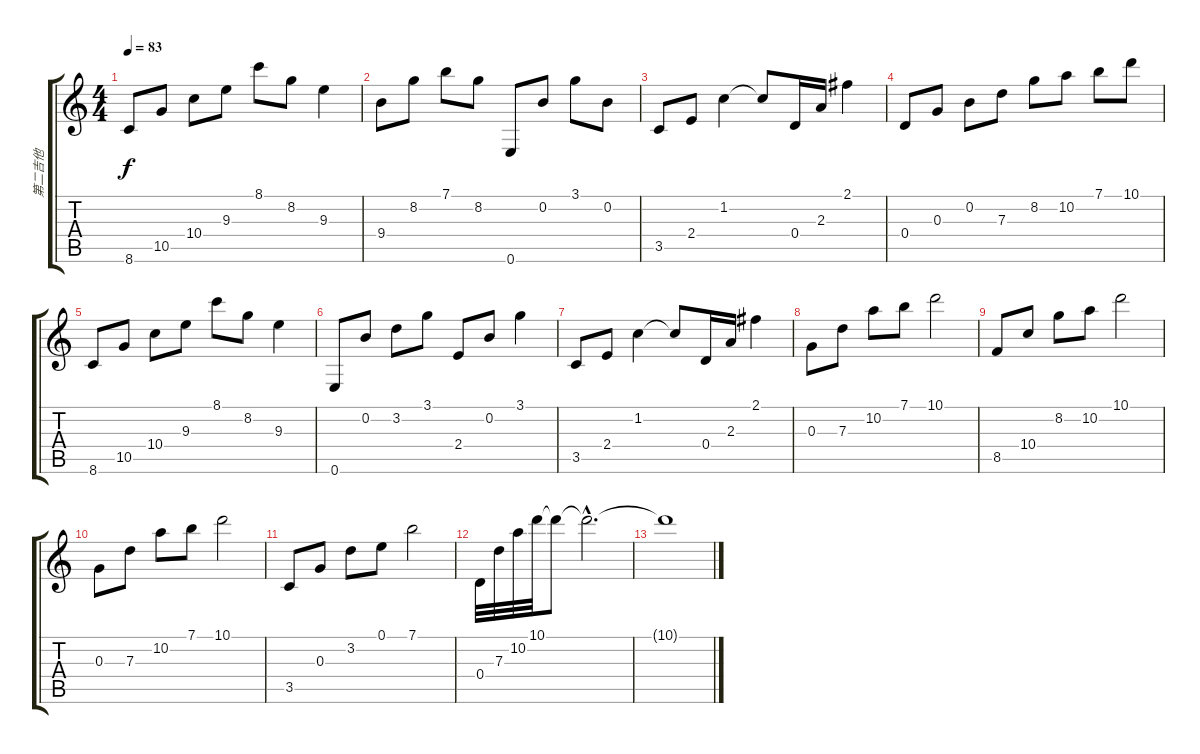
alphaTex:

\track ("第二吉他" "第二吉他") {instrument acousticguitarsteel}
\staff {score tabs}
\tuning (E4 B3 G3 D3 A2 E2) {hide}
\ts (4 4)
\tempo 83
\clef g2
\ks c
8.6.8{dy f} 10.5.8 10.4.8 9.3.8 8.1.8 8.2.8 9.3.4 |
9.4.8 8.2.8 7.1.8 8.2.8 0.6.8 0.2.8 3.1.8 0.2.8 |
3.5.8 2.4.8 1.2.4 1.2{t}.8 0.4.16 2.3.16 2.1.4 |
0.4.8 0.3.8 0.2.8 7.3.8 8.2.8 10.2.8 7.1.8 10.1.8 |
8.6.8 10.5.8 10.4.8 9.3.8 8.1.8 8.2.8 9.3.4 |
0.6.8 0.2.8 3.2.8 3.1.8 2.4.8 0.2.8 3.1.4 |
3.5.8 2.4.8 1.2.4 1.2{t}.8 0.4.16 2.3.16 2.1.4 |
0.3.8 7.3.8 10.2.8 7.1.8 10.1.2 |
8.5.8 10.4.8 8.2.8 10.2.8 10.1.2 |
0.3.8 7.3.8 10.2.8 7.1.8 10.1.2 |
3.5.8 0.3.8 3.2.8 0.1.8 7.1.2 |
0.4.32 7.3.32 10.2.32 10.1.32 10.1{t}.8 10.1{hac t}.2{d} |
10.1{t}.1
